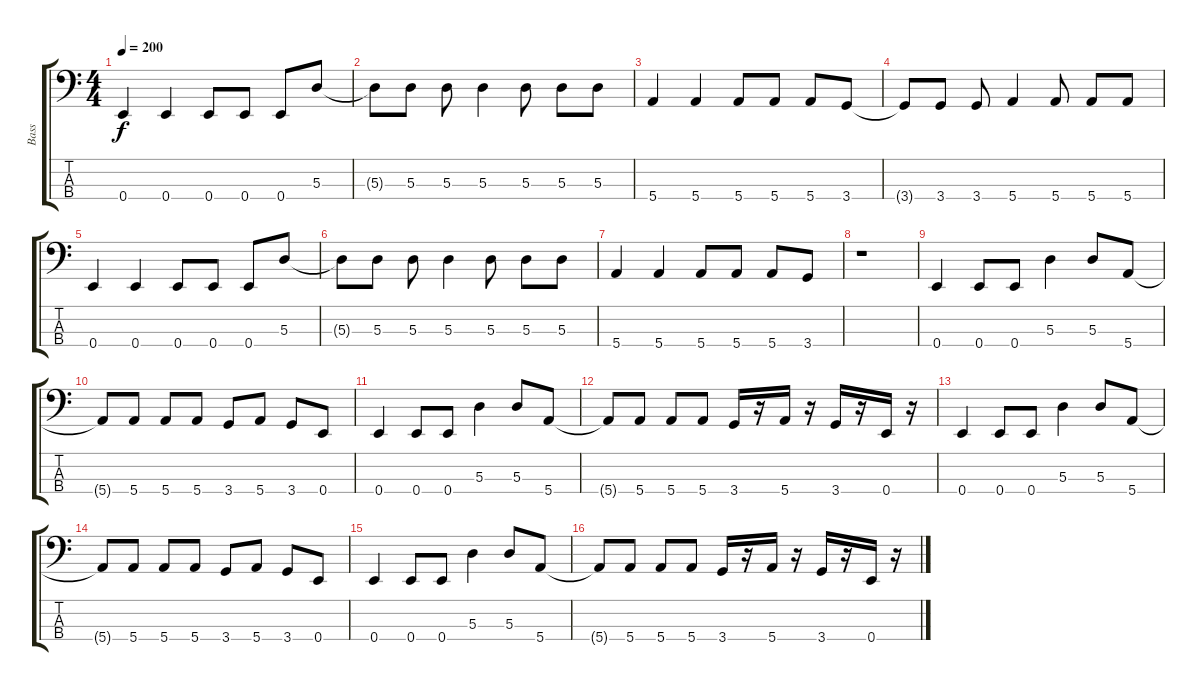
\track ("Bass" "Bass") {instrument electricbasspick}
\staff {score tabs}
\tuning (G2 D2 A1 E1) {hide}
\ts (4 4)
\tempo 200
\clef f4
\ks c
0.4.4{dy f} 0.4.4 0.4.8 0.4.8 0.4.8 5.3.8 |
5.3{t}.8 5.3.8 5.3.8 5.3.4 5.3.8 5.3.8 5.3.8 |
5.4.4 5.4.4 5.4.8 5.4.8 5.4.8 3.4.8 |
3.4{t}.8 3.4.8 3.4.8 5.4.4 5.4.8 5.4.8 5.4.8 |
0.4.4 0.4.4 0.4.8 0.4.8 0.4.8 5.3.8 |
5.3{t}.8 5.3.8 5.3.8 5.3.4 5.3.8 5.3.8 5.3.8 |
5.4.4 5.4.4 5.4.8 5.4.8 5.4.8 3.4.8 |
r.1 |
0.4.4 0.4.8 0.4.8 5.3.4 5.3.8 5.4.8 |
5.4{t}.8 5.4.8 5.4.8 5.4.8 3.4.8 5.4.8 3.4.8 0.4.8 |
0.4.4 0.4.8 0.4.8 5.3.4 5.3.8 5.4.8 |
5.4{t}.8 5.4.8 5.4.8 5.4.8 3.4.16 r.16 5.4.16 r.16 3.4.16 r.16 0.4.16 r.16 |
0.4.4 0.4.8 0.4.8 5.3.4 5.3.8 5.4.8 |
5.4{t}.8 5.4.8 5.4.8 5.4.8 3.4.8 5.4.8 3.4.8 0.4.8 |
0.4.4 0.4.8 0.4.8 5.3.4 5.3.8 5.4.8 |
5.4{t}.8 5.4.8 5.4.8 5.4.8 3.4.16 r.16 5.4.16 r.16 3.4.16 r.16 0.4.16 r.16
